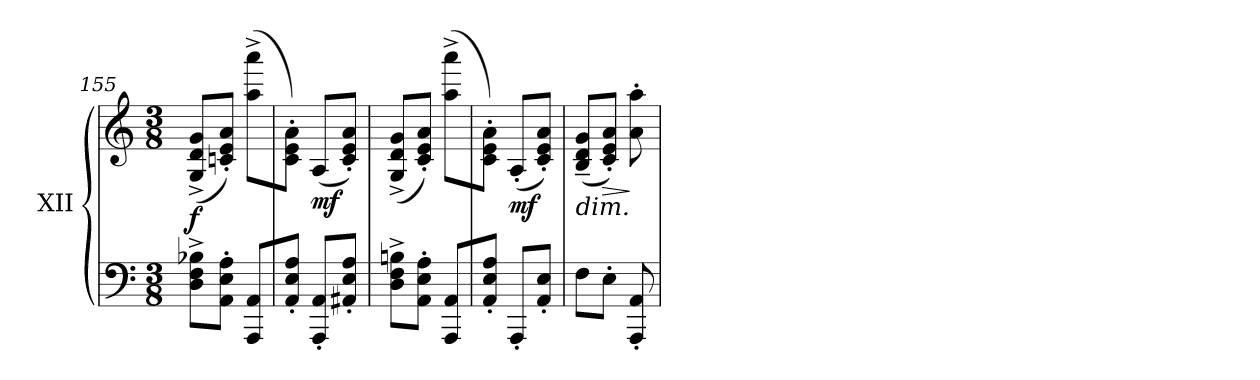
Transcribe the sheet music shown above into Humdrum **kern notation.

**kern	**kern	**dynam
*part1	*part1	*part1
*staff2	*staff1	*staff1/2
*I"XII	*	*
*clefF4	*clefG2	*
*k[]	*k[]	*
*M3/8	*M3/8	*
=155	=155	=155
!	!	!LO:DY:b
8D\^ 8F\^ 8B-X\^L	(<8G/^ 8d/^ 8g/^L	f
8AA\' 8E\' 8A\'J	8cn/' 8e/' 8a/'J)	.
8AAA/ 8AA/L	(>8aa\^ 8aaa\^L	.
=156	=156	=156
8AA/' 8E/' 8A/'J	8c\' 8e\' 8a\'J)	.
!	!	!LO:DY:b
8AAA/' 8AA/'L	(<8A/L	mf
8AA#X/' 8E/' 8A/'J	8c/' 8e/' 8a/'J)	.
=157	=157	=157
8D\^ 8F\^ 8Bni\^L	(<8G/^ 8d/^ 8g/^L	.
8AA\' 8E\' 8A\'J	8c/' 8e/' 8a/'J)	.
8AAA/ 8AA/L	(>8aa\^ 8aaa\^L	.
=158	=158	=158
8AA/' 8E/' 8A/'J	8c\' 8e\' 8a\'J)	.
!	!	!LO:DY:b
8AAA'/L	(<8A'/L	mf
8AA/' 8E/'J	8c/' 8e/' 8a/'J)	.
!!LO:LB:g=z
=159	=159	=159
!	!LO:TX:b:i:t=dim.	!
8F\L	(<8B/~ 8d/~ 8g/~L	.
!	!	!LO:HP:b
8E'\J	8c/' 8e/' 8a/'J)	>
8AAA/' 8AA/'	8a\' 8aa\'	]
=	=	=
*-	*-	*-
